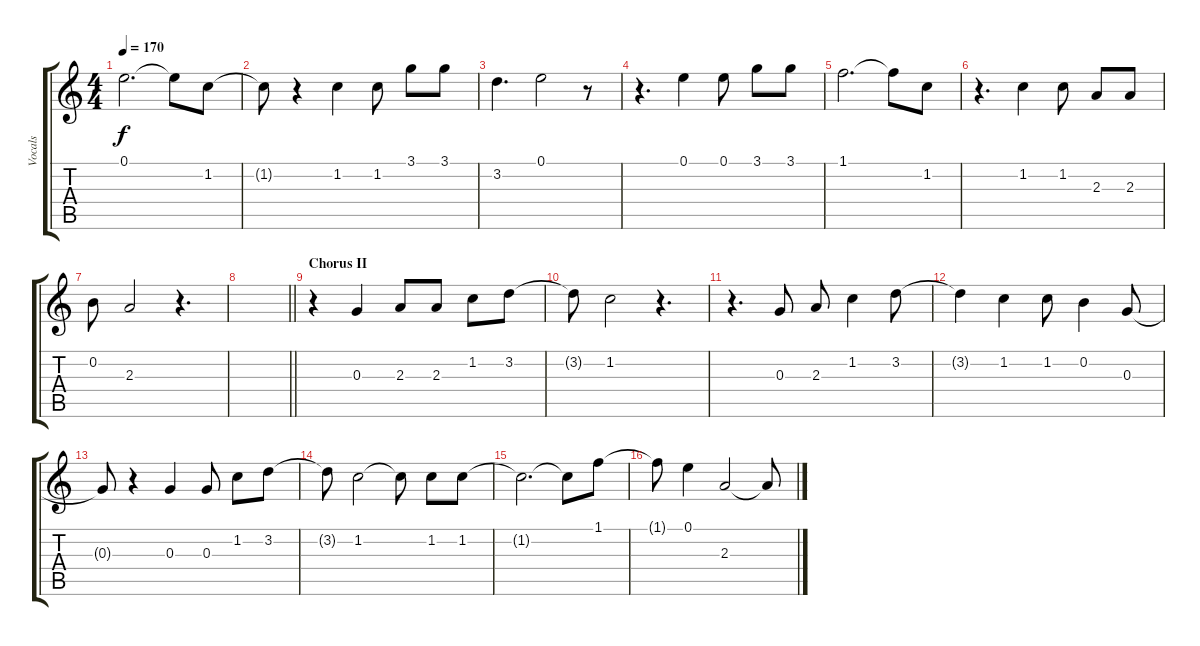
\track ("Vocals" "Vocals") {instrument electricguitarjazz}
\staff {score tabs}
\tuning (E4 B3 G3 D3 A2 E2) {hide}
\ts (4 4)
\tempo 170
\clef g2
\ks c
0.1{t}.2{d dy f} 0.1{t}.8 1.2.8 |
1.2{t}.8 r.4 1.2.4 1.2.8 3.1.8 3.1.8 |
3.2.4{d} 0.1.2 r.8 |
r.4{d} 0.1.4 0.1.8 3.1.8 3.1.8 |
1.1.2{d} 1.1{t}.8 1.2.8 |
r.4{d} 1.2.4 1.2.8 2.3.8 2.3.8 |
0.2.8 2.3.2 r.4{d} |
\barLineRight lightlight
|
\section ("" "Chorus II")
r.4 0.3.4 2.3.8 2.3.8 1.2.8 3.2.8 |
3.2{t}.8 1.2.2 r.4{d} |
r.4{d} 0.3.8 2.3.8 1.2.4 3.2.8 |
3.2{t}.4 1.2.4 1.2.8 0.2.4 0.3.8 |
0.3{t}.8 r.4 0.3.4 0.3.8 1.2.8 3.2.8 |
3.2{t}.8 1.2.2 1.2{t}.8 1.2.8 1.2.8 |
1.2{t}.2{d} 1.2{t}.8 1.1.8 |
1.1{t}.8 0.1.4 2.3.2 2.3{t}.8
